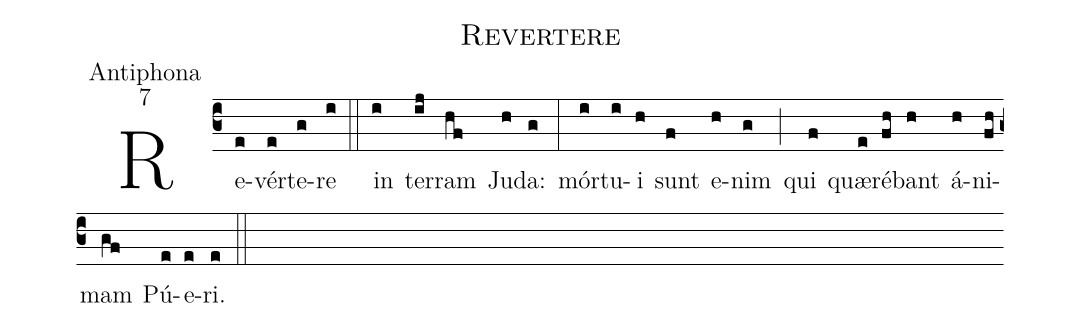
name:Revertere;
office-part:Antiphona;
mode:7;
%%
(c3) Re(e)vér(e)te(g)re(i) (::)
in(i) ter(ij)ram(hf) Ju(h)da:(g) (:)
mór(i)tu(i)i(h) sunt(f) e(h)nim(g) (;) qui(f) quæ(e)ré(fh)bant(h) á(h)ni(fh)mam(gf) Pú(e)e(e)ri.(e) (::)
